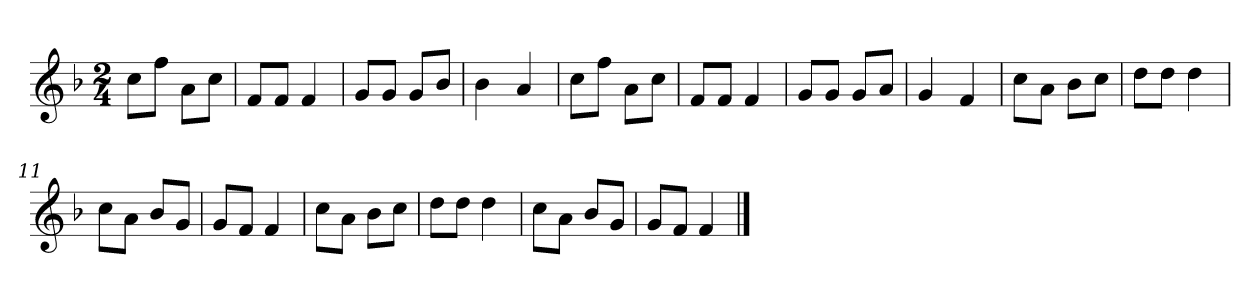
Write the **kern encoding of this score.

**kern
*part1
*staff1
*k[b-]
*M2/4
*MM120
=1
8ccL
8ffJ
8aL
8ccJ
=2
8fL
8fJ
4f
=3
8gL
8gJ
8gL
8b-J
=4
4b-
4a
=5
8ccL
8ffJ
8aL
8ccJ
=6
8fL
8fJ
4f
=7
8gL
8gJ
8gL
8aJ
=8
4g
4f
=9
8ccL
8aJ
8b-L
8ccJ
=10
8ddL
8ddJ
4dd
=11
8ccL
8aJ
8b-L
8gJ
=12
8gL
8fJ
4f
=13
8ccL
8aJ
8b-L
8ccJ
=14
8ddL
8ddJ
4dd
=15
8ccL
8aJ
8b-L
8gJ
=16
8gL
8fJ
4f
==
*-
